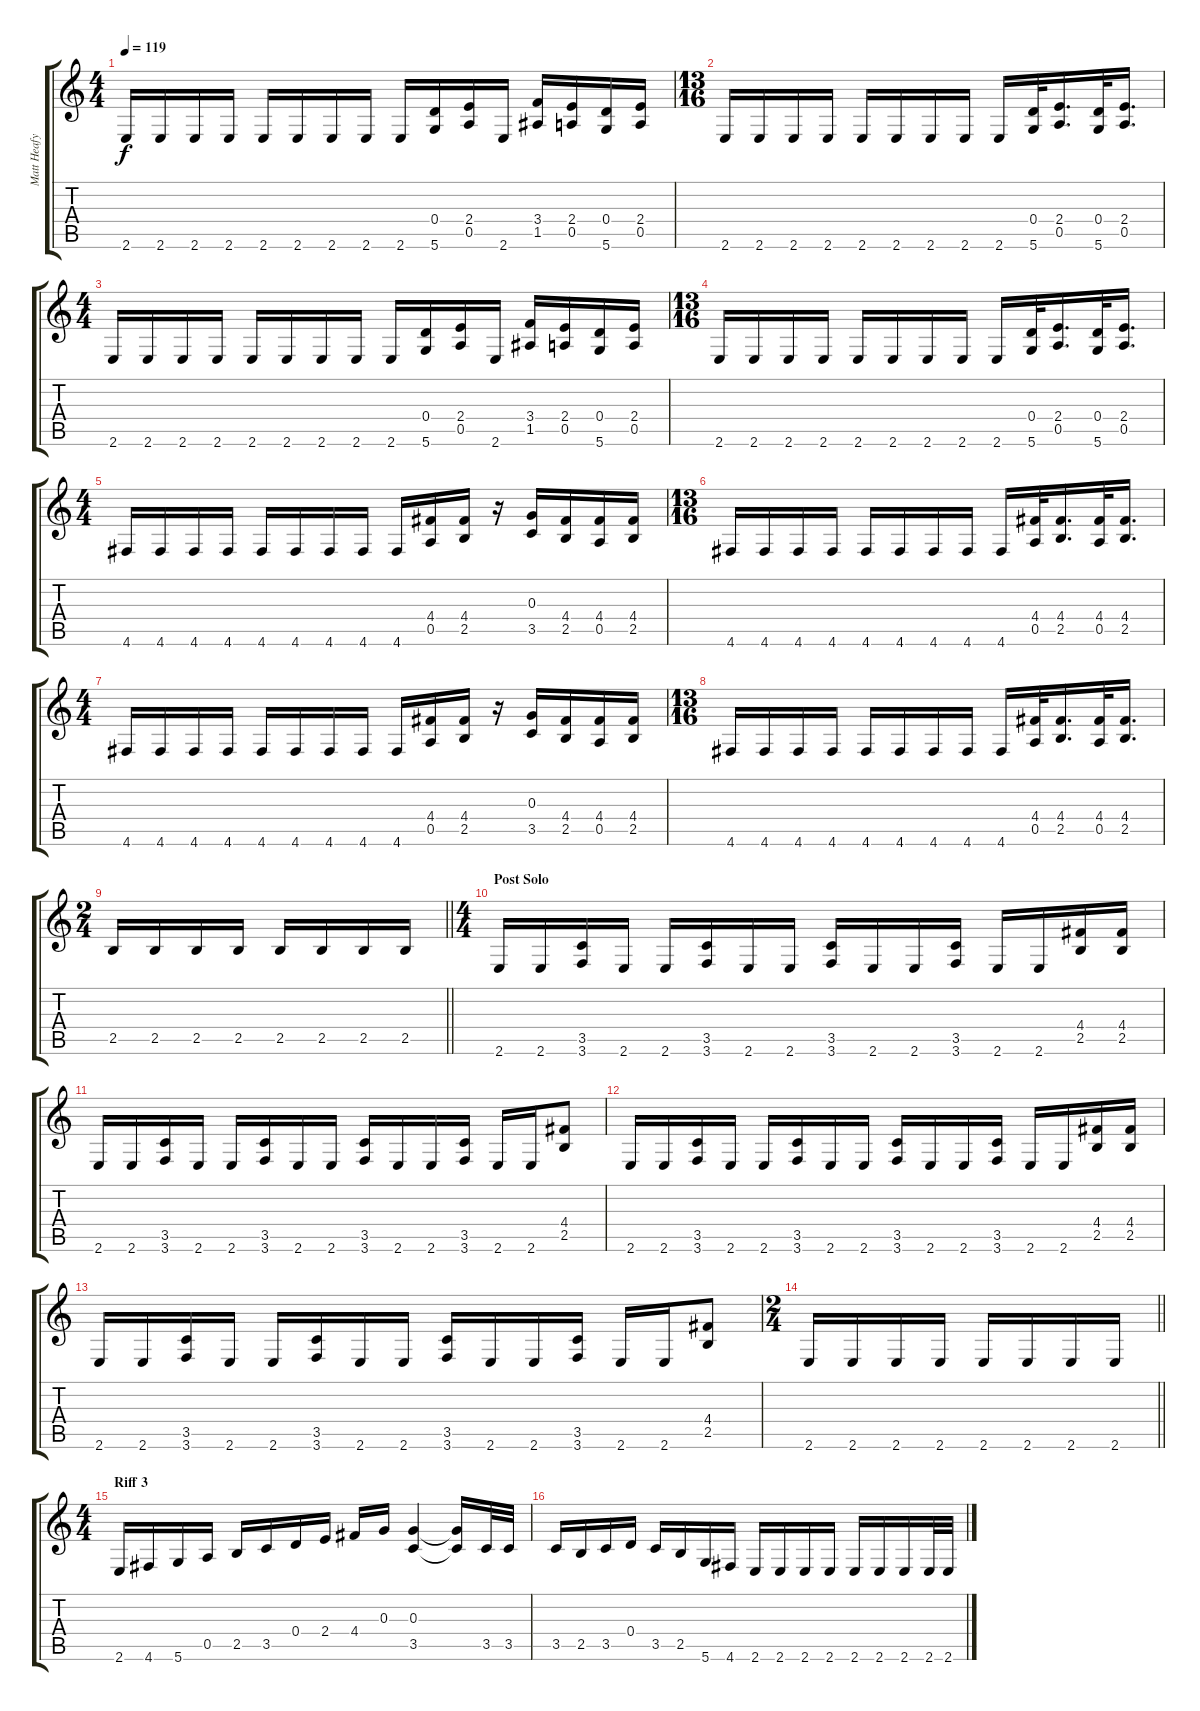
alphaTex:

\track ("Matt Heafy (Rhythm Guitar)" "Matt Heafy") {instrument distortionguitar}
\staff {score tabs}
\tuning (E4 B3 G3 D3 A2 D2) {hide}
\ts (4 4)
\tempo 119
\clef g2
\ks c
2.6.16{dy f} 2.6.16 2.6.16 2.6.16 2.6.16 2.6.16 2.6.16 2.6.16 2.6.16 (0.4 5.6).16 (2.4 0.5).16 2.6.16 (3.4 1.5).16 (2.4 0.5).16 (0.4 5.6).16 (2.4 0.5).16 |
\ts (13 16)
2.6.16 2.6.16 2.6.16 2.6.16 2.6.16 2.6.16 2.6.16 2.6.16 2.6.16 (0.4 5.6).32 (2.4 0.5).16{d} (0.4 5.6).32 (2.4 0.5).16{d} |
\ts (4 4)
2.6.16 2.6.16 2.6.16 2.6.16 2.6.16 2.6.16 2.6.16 2.6.16 2.6.16 (0.4 5.6).16 (2.4 0.5).16 2.6.16 (3.4 1.5).16 (2.4 0.5).16 (0.4 5.6).16 (2.4 0.5).16 |
\ts (13 16)
2.6.16 2.6.16 2.6.16 2.6.16 2.6.16 2.6.16 2.6.16 2.6.16 2.6.16 (0.4 5.6).32 (2.4 0.5).16{d} (0.4 5.6).32 (2.4 0.5).16{d} |
\ts (4 4)
4.6.16 4.6.16 4.6.16 4.6.16 4.6.16 4.6.16 4.6.16 4.6.16 4.6.16 (4.4 0.5).16 (4.4 2.5).16 r.16 (0.3 3.5).16 (4.4 2.5).16 (4.4 0.5).16 (4.4 2.5).16 |
\ts (13 16)
4.6.16 4.6.16 4.6.16 4.6.16 4.6.16 4.6.16 4.6.16 4.6.16 4.6.16 (4.4 0.5).32 (4.4 2.5).16{d} (4.4 0.5).32 (4.4 2.5).16{d} |
\ts (4 4)
4.6.16 4.6.16 4.6.16 4.6.16 4.6.16 4.6.16 4.6.16 4.6.16 4.6.16 (4.4 0.5).16 (4.4 2.5).16 r.16 (0.3 3.5).16 (4.4 2.5).16 (4.4 0.5).16 (4.4 2.5).16 |
\ts (13 16)
4.6.16 4.6.16 4.6.16 4.6.16 4.6.16 4.6.16 4.6.16 4.6.16 4.6.16 (4.4 0.5).32 (4.4 2.5).16{d} (4.4 0.5).32 (4.4 2.5).16{d} |
\ts (2 4)
\barLineRight lightlight
2.5.16 2.5.16 2.5.16 2.5.16 2.5.16 2.5.16 2.5.16 2.5.16 |
\ts (4 4)
\section ("" "Post Solo")
2.6.16 2.6.16 (3.5 3.6).16 2.6.16 2.6.16 (3.5 3.6).16 2.6.16 2.6.16 (3.5 3.6).16 2.6.16 2.6.16 (3.5 3.6).16 2.6.16 2.6.16 (4.4 2.5).16 (4.4 2.5).16 |
2.6.16 2.6.16 (3.5 3.6).16 2.6.16 2.6.16 (3.5 3.6).16 2.6.16 2.6.16 (3.5 3.6).16 2.6.16 2.6.16 (3.5 3.6).16 2.6.16 2.6.16 (4.4 2.5).8 |
2.6.16 2.6.16 (3.5 3.6).16 2.6.16 2.6.16 (3.5 3.6).16 2.6.16 2.6.16 (3.5 3.6).16 2.6.16 2.6.16 (3.5 3.6).16 2.6.16 2.6.16 (4.4 2.5).16 (4.4 2.5).16 |
2.6.16 2.6.16 (3.5 3.6).16 2.6.16 2.6.16 (3.5 3.6).16 2.6.16 2.6.16 (3.5 3.6).16 2.6.16 2.6.16 (3.5 3.6).16 2.6.16 2.6.16 (4.4 2.5).8 |
\ts (2 4)
\barLineRight lightlight
2.6.16 2.6.16 2.6.16 2.6.16 2.6.16 2.6.16 2.6.16 2.6.16 |
\ts (4 4)
\section ("" "Riff 3")
2.6.16 4.6.16 5.6.16 0.5.16 2.5.16 3.5.16 0.4.16 2.4.16 4.4.16 0.3.16 (0.3 3.5).4 (0.3{t} 3.5{t}).16 3.5.32 3.5.32 |
3.5.16 2.5.16 3.5.16 0.4.16 3.5.16 2.5.16 5.6.16 4.6.16 2.6.16 2.6.16 2.6.16 2.6.16 2.6.16 2.6.16 2.6.16 2.6.32 2.6.32
